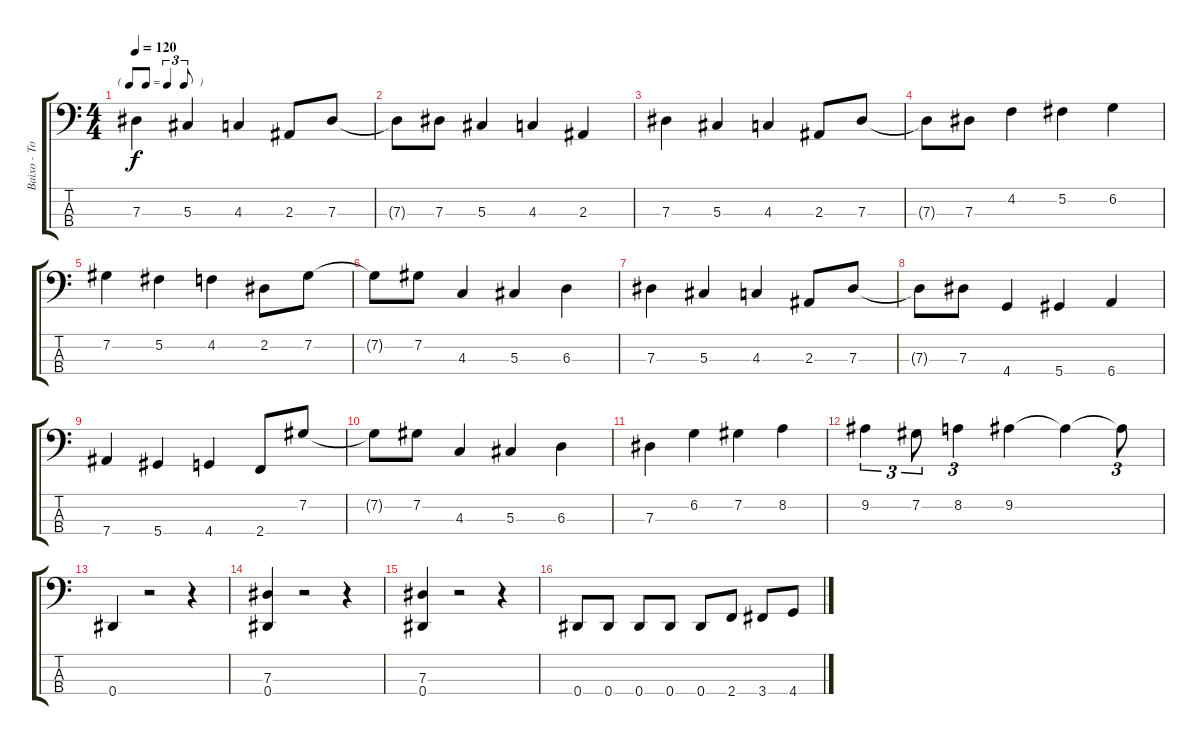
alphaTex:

\track ("Baixo - Tonny Shannon" "Baixo - To") {instrument electricbassfinger}
\staff {score tabs}
\tuning (Gb2 Db2 Ab1 Eb1) {hide}
\ts (4 4)
\tf triplet8th
\tempo 120
\clef f4
\ks c
7.3.4{dy f} 5.3.4 4.3.4 2.3.8 7.3.8 |
7.3{t}.8 7.3.8 5.3.4 4.3.4 2.3.4 |
7.3.4 5.3.4 4.3.4 2.3.8 7.3.8 |
7.3{t}.8 7.3.8 4.2.4 5.2.4 6.2.4 |
7.2.4 5.2.4 4.2.4 2.2.8 7.2.8 |
7.2{t}.8 7.2.8 4.3.4 5.3.4 6.3.4 |
7.3.4 5.3.4 4.3.4 2.3.8 7.3.8 |
7.3{t}.8 7.3.8 4.4.4 5.4.4 6.4.4 |
7.4.4 5.4.4 4.4.4 2.4.8 7.2.8 |
7.2{t}.8 7.2.8 4.3.4 5.3.4 6.3.4 |
7.3.4 6.2.4 7.2.4 8.2.4 |
9.2.4{tu (3 2)} 7.2.8{tu (3 2)} 8.2.4{tu (3 2)} 9.2.4 9.2{t}.4 9.2{t}.8{tu (3 2)} |
0.4.4 r.2 r.4 |
(7.3 0.4).4 r.2 r.4 |
(7.3 0.4).4 r.2 r.4 |
0.4.8 0.4.8 0.4.8 0.4.8 0.4.8 2.4.8 3.4.8 4.4.8
